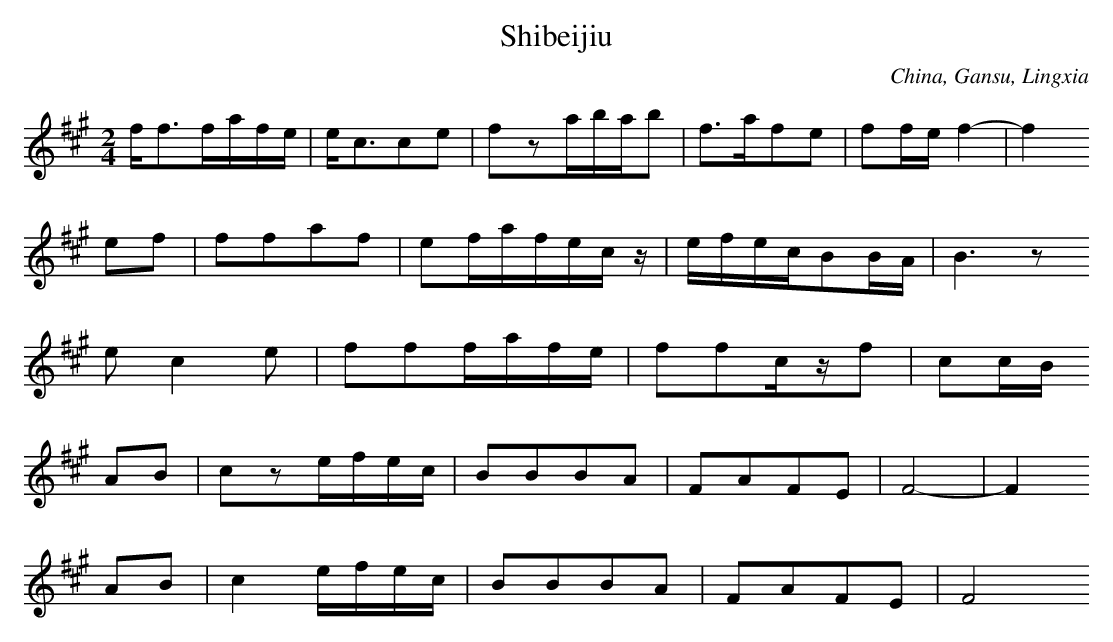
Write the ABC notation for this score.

X:1
T: Shibeijiu
O: China, Gansu, Lingxia
M: 2/4
L: 1/16
K: A
ff3fafe | ec3c2e2 | f2z2abab2 | f3af2e2 | f2fef4- | f4
e2f2 | f2f2a2f2 | e2fafecz | efecB2BA | B6z2
e2c4e2 | f2f2fafe | f2f2czf2 | c2cB
A2B2 | c2z2efec | B2B2B2A2 | F2A2F2E2 | F8- | F4
A2B2 | c4efec | B2B2B2A2 | F2A2F2E2 | F8
